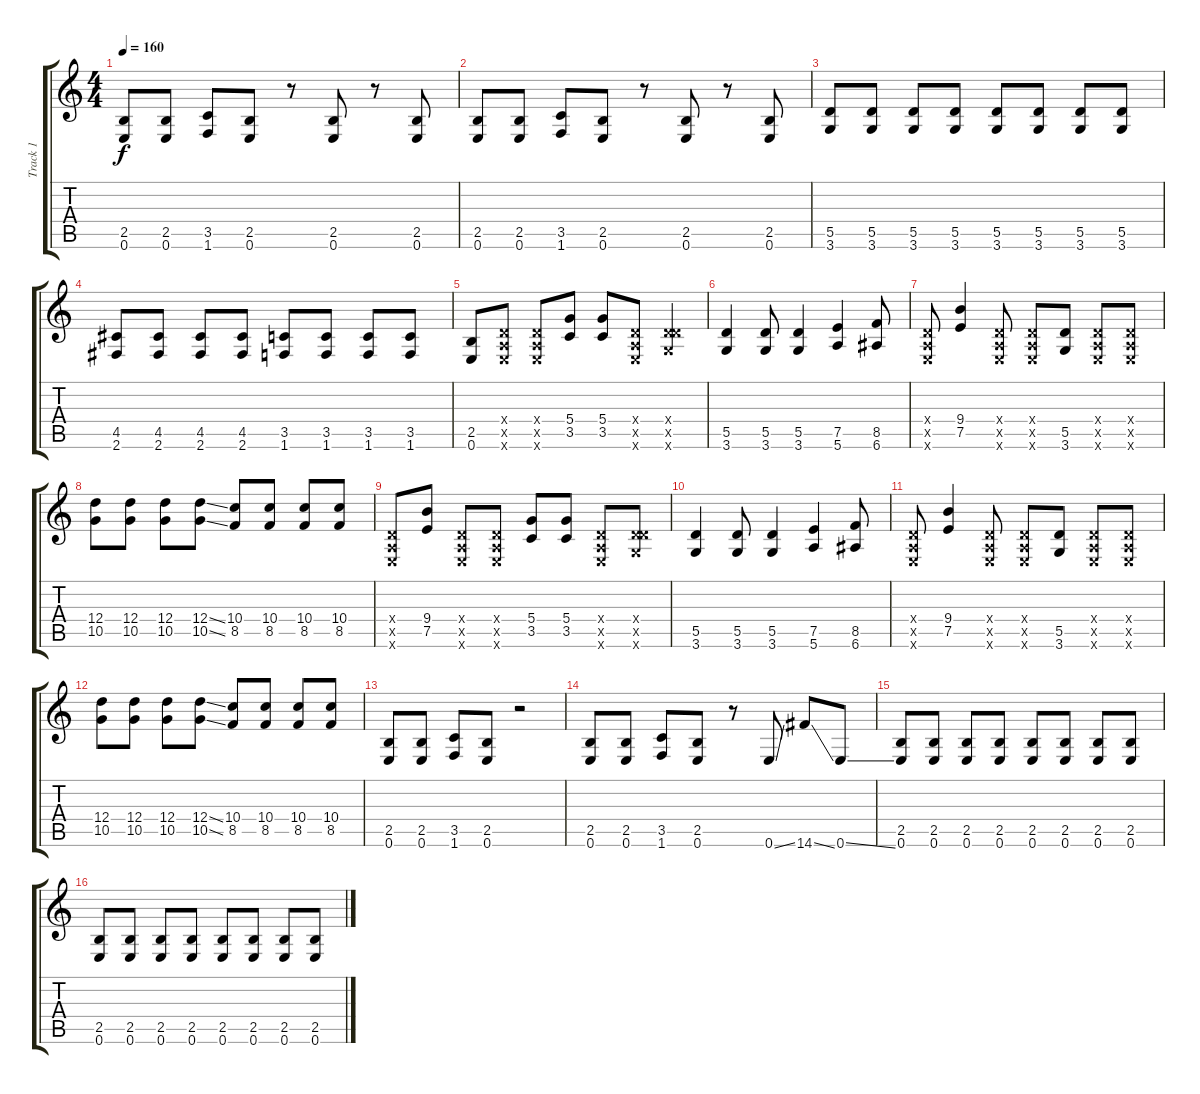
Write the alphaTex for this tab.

\track ("Track 1" "Track 1") {instrument distortionguitar}
\staff {score tabs}
\tuning (E4 B3 G3 D3 A2 E2) {hide}
\ts (4 4)
\tempo 160
\clef g2
\ks c
(2.5 0.6).8{dy f} (2.5 0.6).8 (3.5 1.6).8 (2.5 0.6).8 r.8 (2.5 0.6).8 r.8 (2.5 0.6).8 |
(2.5 0.6).8 (2.5 0.6).8 (3.5 1.6).8 (2.5 0.6).8 r.8 (2.5 0.6).8 r.8 (2.5 0.6).8 |
(5.5 3.6).8 (5.5 3.6).8 (5.5 3.6).8 (5.5 3.6).8 (5.5 3.6).8 (5.5 3.6).8 (5.5 3.6).8 (5.5 3.6).8 |
(4.5 2.6).8 (4.5 2.6).8 (4.5 2.6).8 (4.5 2.6).8 (3.5 1.6).8 (3.5 1.6).8 (3.5 1.6).8 (3.5 1.6).8 |
(2.5 0.6).8 (0.4{x} 0.5{x} 0.6{x}).8 (0.4{x} 0.5{x} 0.6{x}).8 (5.4 3.5).8 (5.4 3.5).8 (0.4{x} 0.5{x} 0.6{x}).8 (0.4{x} 5.5{x} 3.6{x}).4 |
(5.5 3.6).4 (5.5 3.6).8 (5.5 3.6).4 (7.5 5.6).4 (8.5 6.6).8 |
(0.4{x} 0.5{x} 0.6{x}).8 (9.4 7.5).4 (0.4{x} 0.5{x} 0.6{x}).8 (0.4{x} 0.5{x} 0.6{x}).8 (5.5 3.6).8 (0.4{x} 0.5{x} 0.6{x}).8 (0.4{x} 0.5{x} 0.6{x}).8 |
(12.4 10.5).8 (12.4 10.5).8 (12.4 10.5).8 (12.4{ss} 10.5{ss}).8 (10.4 8.5).8 (10.4 8.5).8 (10.4 8.5).8 (10.4 8.5).8 |
(0.4{x} 0.5{x} 0.6{x}).8 (9.4 7.5).8 (0.4{x} 0.5{x} 0.6{x}).8 (0.4{x} 0.5{x} 0.6{x}).8 (5.4 3.5).8 (5.4 3.5).8 (0.4{x} 0.5{x} 0.6{x}).8 (0.4{x} 5.5{x} 3.6{x}).8 |
(5.5 3.6).4 (5.5 3.6).8 (5.5 3.6).4 (7.5 5.6).4 (8.5 6.6).8 |
(0.4{x} 0.5{x} 0.6{x}).8 (9.4 7.5).4 (0.4{x} 0.5{x} 0.6{x}).8 (0.4{x} 0.5{x} 0.6{x}).8 (5.5 3.6).8 (0.4{x} 0.5{x} 0.6{x}).8 (0.4{x} 0.5{x} 0.6{x}).8 |
(12.4 10.5).8 (12.4 10.5).8 (12.4 10.5).8 (12.4{ss} 10.5{ss}).8 (10.4 8.5).8 (10.4 8.5).8 (10.4 8.5).8 (10.4 8.5).8 |
(2.5 0.6).8 (2.5 0.6).8 (3.5 1.6).8 (2.5 0.6).8 r.2 |
(2.5 0.6).8 (2.5 0.6).8 (3.5 1.6).8 (2.5 0.6).8 r.8 0.6{ss}.8 14.6{ss}.8 0.6{ss}.8 |
(2.5 0.6).8 (2.5 0.6).8 (2.5 0.6).8 (2.5 0.6).8 (2.5 0.6).8 (2.5 0.6).8 (2.5 0.6).8 (2.5 0.6).8 |
(2.5 0.6).8 (2.5 0.6).8 (2.5 0.6).8 (2.5 0.6).8 (2.5 0.6).8 (2.5 0.6).8 (2.5 0.6).8 (2.5 0.6).8
